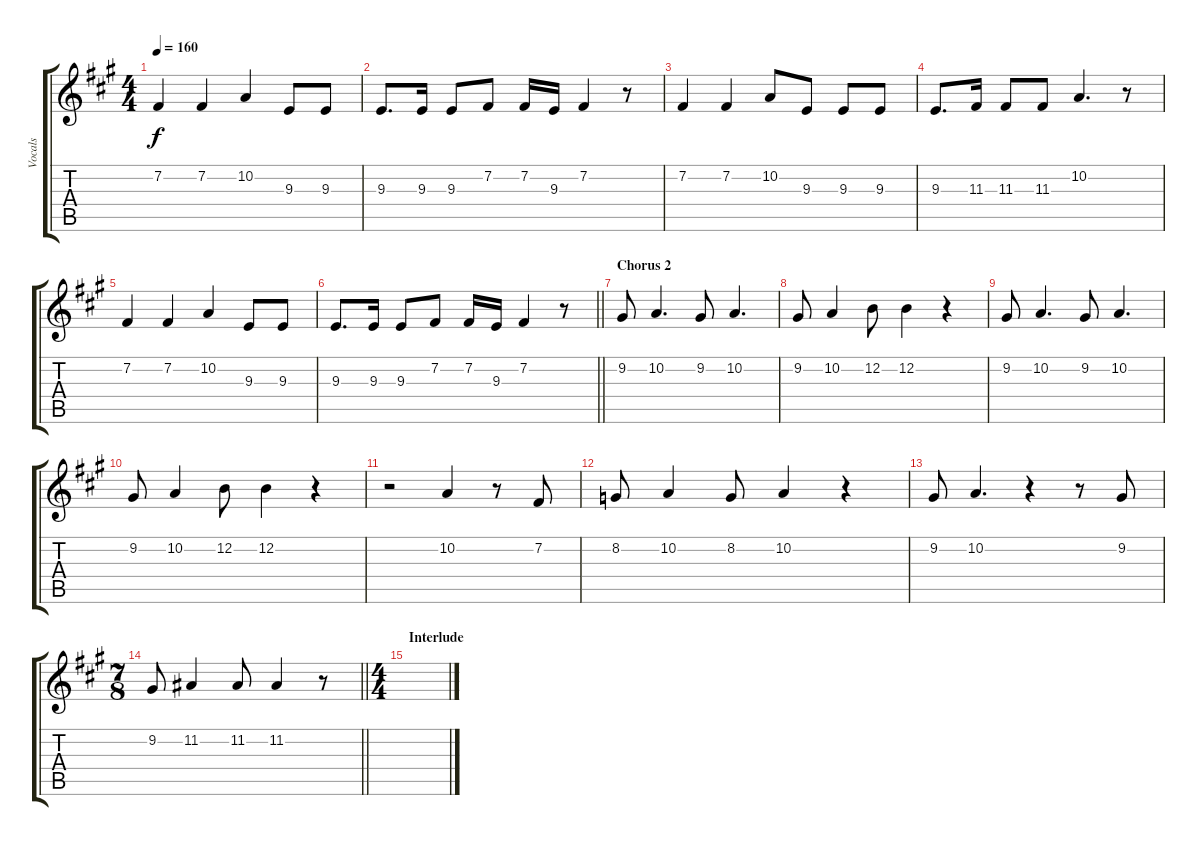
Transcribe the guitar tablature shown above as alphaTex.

\track ("Vocals" "Vocals") {instrument lead6voice}
\staff {score tabs}
\tuning (E4 B3 G3 D3 A2 E2) {hide}
\ts (4 4)
\tempo 160
\clef g2
\ks a
7.2.4{dy f} 7.2.4 10.2.4 9.3.8 9.3.8 |
9.3.8{d} 9.3.16 9.3.8 7.2.8 7.2.16 9.3.16 7.2.4 r.8 |
7.2.4 7.2.4 10.2.8 9.3.8 9.3.8 9.3.8 |
9.3.8{d} 11.3.16 11.3.8 11.3.8 10.2.4{d} r.8 |
7.2.4 7.2.4 10.2.4 9.3.8 9.3.8 |
\barLineRight lightlight
9.3.8{d} 9.3.16 9.3.8 7.2.8 7.2.16 9.3.16 7.2.4 r.8 |
\section ("" "Chorus 2")
9.2.8 10.2.4{d} 9.2.8 10.2.4{d} |
9.2.8 10.2.4 12.2.8 12.2.4 r.4 |
9.2.8 10.2.4{d} 9.2.8 10.2.4{d} |
9.2.8 10.2.4 12.2.8 12.2.4 r.4 |
r.2 10.2.4 r.8 7.2.8 |
8.2.8 10.2.4 8.2.8 10.2.4 r.4 |
9.2.8 10.2.4{d} r.4 r.8 9.2.8 |
\ts (7 8)
\barLineRight lightlight
9.2.8 11.2.4 11.2.8 11.2.4 r.8 |
\ts (4 4)
\section ("" "Interlude")
